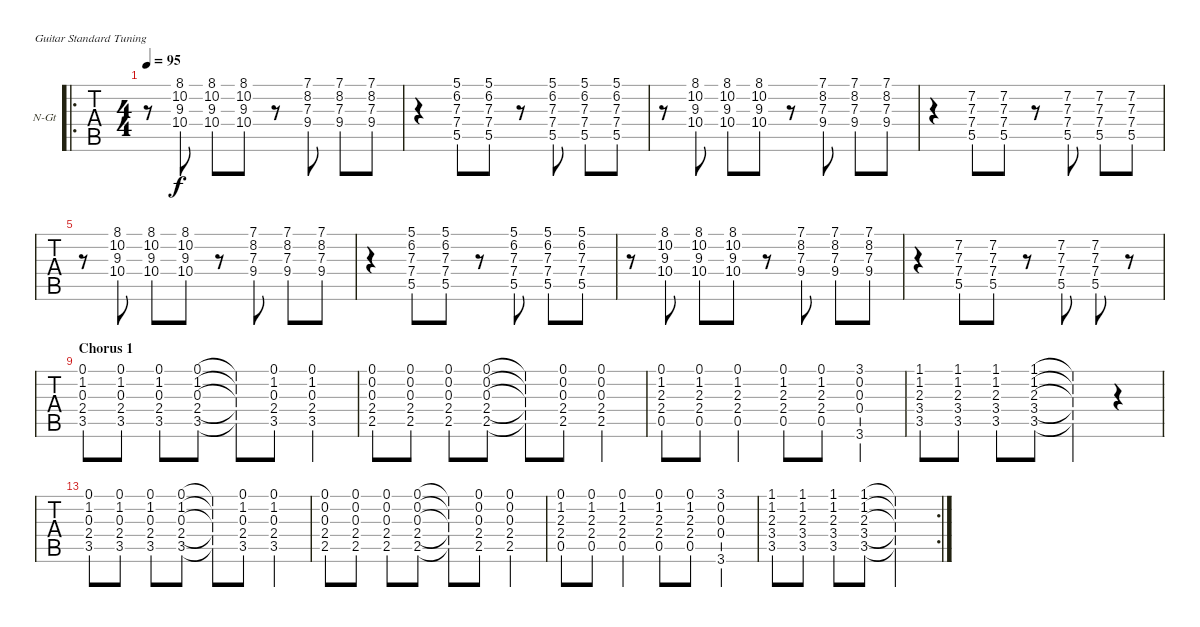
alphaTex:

\bracketExtendMode nobrackets
\firstSystemTrackNameOrientation horizontal
\otherSystemsTrackNameOrientation horizontal
\defaultBarNumberDisplay FirstOfSystem
\track ("Guitar (Rythm)" "N-Gt") {instrument acousticguitarnylon}
\staff {tabs}
\tuning (E4 B3 G3 D3 A2 E2)
\ro
\ts (4 4)
\tempo 95
\clef g2
\scale
0.272152
\ks c
r.8{dy f} (8.1 10.2 9.3 10.4).8 (8.1 10.2 9.3 10.4).8 (8.1 10.2 9.3 10.4).8 r.8 (7.1 8.2 7.3 9.4).8 (7.1 8.2 7.3 9.4).8 (7.1 8.2 7.3 9.4).8 |
\scale
0.237342 r.4 (5.1 6.2 7.3 7.4 5.5).8 (5.1 6.2 7.3 7.4 5.5).8 r.8 (5.1 6.2 7.3 7.4 5.5).8 (5.1 6.2 7.3 7.4 5.5).8 (5.1 6.2 7.3 7.4 5.5).8 |
\scale
0.253165 r.8 (8.1 10.2 9.3 10.4).8 (8.1 10.2 9.3 10.4).8 (8.1 10.2 9.3 10.4).8 r.8 (7.1 8.2 7.3 9.4).8 (7.1 8.2 7.3 9.4).8 (7.1 8.2 7.3 9.4).8 |
\scale
0.237342 r.4 (7.2 7.3 7.4 5.5).8 (7.2 7.3 7.4 5.5).8 r.8 (7.2 7.3 7.4 5.5).8 (7.2 7.3 7.4 5.5).8 (7.2 7.3 7.4 5.5).8 |
\scale
0.258065 r.8 (8.1 10.2 9.3 10.4).8 (8.1 10.2 9.3 10.4).8 (8.1 10.2 9.3 10.4).8 r.8 (7.1 8.2 7.3 9.4).8 (7.1 8.2 7.3 9.4).8 (7.1 8.2 7.3 9.4).8 |
\scale
0.241935 r.4 (5.1 6.2 7.3 7.4 5.5).8 (5.1 6.2 7.3 7.4 5.5).8 r.8 (5.1 6.2 7.3 7.4 5.5).8 (5.1 6.2 7.3 7.4 5.5).8 (5.1 6.2 7.3 7.4 5.5).8 |
\scale
0.258065 r.8 (8.1 10.2 9.3 10.4).8 (8.1 10.2 9.3 10.4).8 (8.1 10.2 9.3 10.4).8 r.8 (7.1 8.2 7.3 9.4).8 (7.1 8.2 7.3 9.4).8 (7.1 8.2 7.3 9.4).8 |
\scale
0.241935 r.4 (7.2 7.3 7.4 5.5).8 (7.2 7.3 7.4 5.5).8 r.8 (7.2 7.3 7.4 5.5).8 (7.2 7.3 7.4 5.5).8 r.8 |
\section ("" "Chorus 1")
\scale
0.258621 (0.1 1.2 0.3 2.4 3.5).8 (0.1 1.2 0.3 2.4 3.5).8 (0.1 1.2 0.3 2.4 3.5).8 (0.1 1.2 0.3 2.4 3.5).8 (0.1{t} 1.2{t} 0.3{t} 2.4{t} 3.5{t}).8 (0.1 1.2 0.3 2.4 3.5).8 (0.1 1.2 0.3 2.4 3.5).4 |
\scale
0.258621 (0.1 0.2 0.3 2.4 2.5).8 (0.1 0.2 0.3 2.4 2.5).8 (0.1 0.2 0.3 2.4 2.5).8 (0.1 0.2 0.3 2.4 2.5).8 (0.1{t} 0.2{t} 0.3{t} 2.4{t} 2.5{t}).8 (0.1 0.2 0.3 2.4 2.5).8 (0.1 0.2 0.3 2.4 2.5).4 |
\scale
0.241379 (0.1 1.2 2.3 2.4 0.5).8 (0.1 1.2 2.3 2.4 0.5).8 (0.1 1.2 2.3 2.4 0.5).4 (0.1 1.2 2.3 2.4 0.5).8 (0.1 1.2 2.3 2.4 0.5).8 (3.1 0.2 0.3 0.4 3.6).4 |
\scale
0.241379 (1.1 1.2 2.3 3.4 3.5).8 (1.1 1.2 2.3 3.4 3.5).8 (1.1 1.2 2.3 3.4 3.5).8 (1.1 1.2 2.3 3.4 3.5).8 (1.1{t} 1.2{t} 2.3{t} 3.4{t} 3.5{t}).4 r.4 |
\scale
0.262238 (0.1 1.2 0.3 2.4 3.5).8 (0.1 1.2 0.3 2.4 3.5).8 (0.1 1.2 0.3 2.4 3.5).8 (0.1 1.2 0.3 2.4 3.5).8 (0.1{t} 1.2{t} 0.3{t} 2.4{t} 3.5{t}).8 (0.1 1.2 0.3 2.4 3.5).8 (0.1 1.2 0.3 2.4 3.5).4 |
\scale
0.262238 (0.1 0.2 0.3 2.4 2.5).8 (0.1 0.2 0.3 2.4 2.5).8 (0.1 0.2 0.3 2.4 2.5).8 (0.1 0.2 0.3 2.4 2.5).8 (0.1{t} 0.2{t} 0.3{t} 2.4{t} 2.5{t}).8 (0.1 0.2 0.3 2.4 2.5).8 (0.1 0.2 0.3 2.4 2.5).4 |
\scale
0.244755 (0.1 1.2 2.3 2.4 0.5).8 (0.1 1.2 2.3 2.4 0.5).8 (0.1 1.2 2.3 2.4 0.5).4 (0.1 1.2 2.3 2.4 0.5).8 (0.1 1.2 2.3 2.4 0.5).8 (3.1 0.2 0.3 0.4 3.6).4 |
\rc 2
\scale
0.230769 (1.1 1.2 2.3 3.4 3.5).8 (1.1 1.2 2.3 3.4 3.5).8 (1.1 1.2 2.3 3.4 3.5).8 (1.1 1.2 2.3 3.4 3.5).8 (1.1{t} 1.2{t} 2.3{t} 3.4{t} 3.5{t}).2
